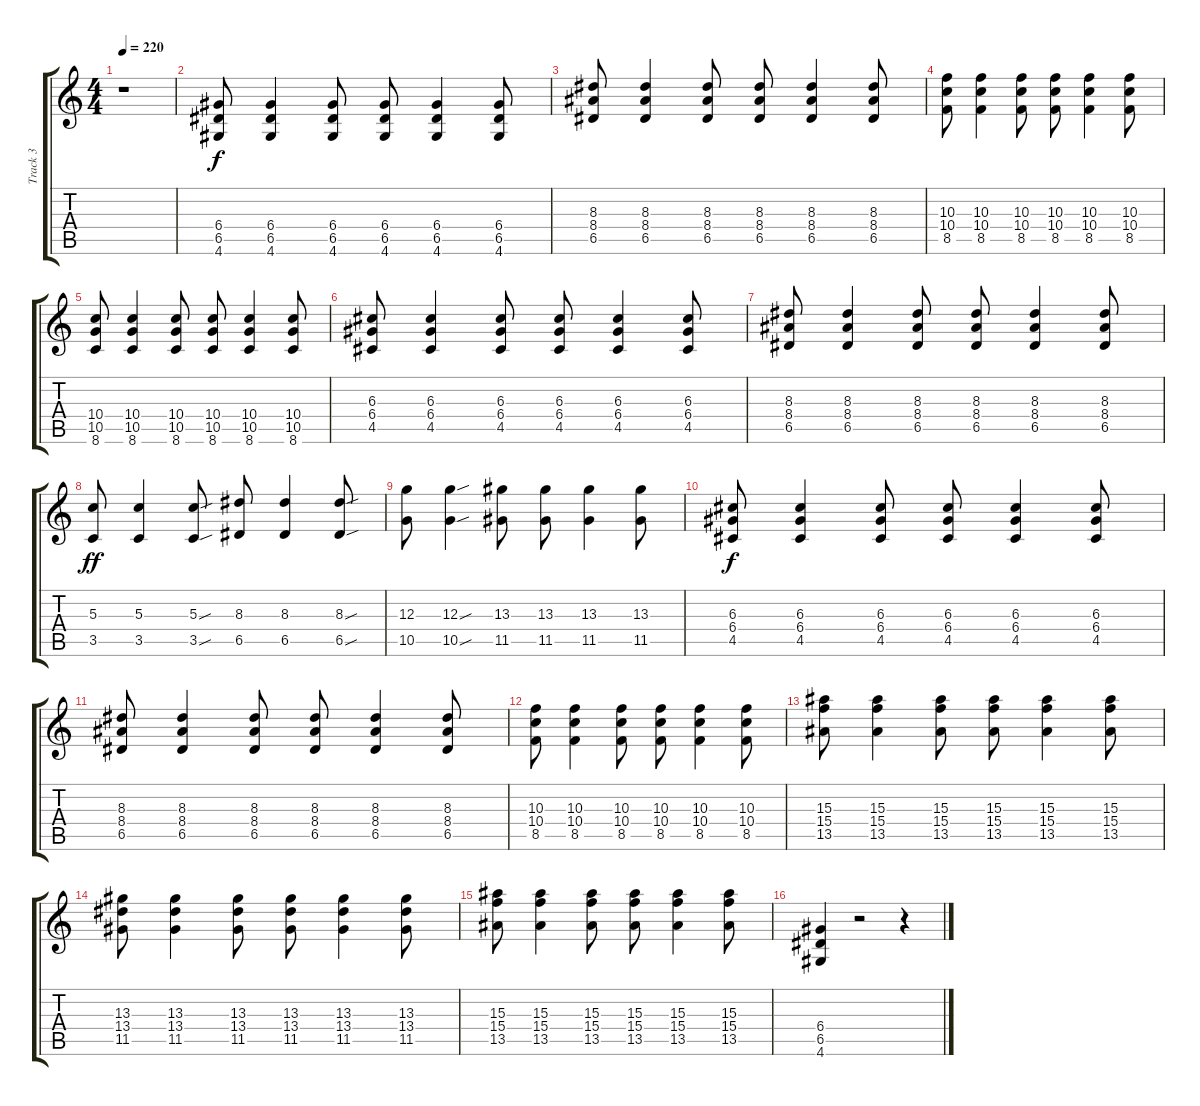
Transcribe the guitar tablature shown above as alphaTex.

\track ("Track 3" "Track 3") {instrument distortionguitar}
\staff {score tabs}
\tuning (E4 B3 G3 D3 A2 E2) {hide}
\ts (4 4)
\tempo 220
\clef g2
\ks c
r.1{dy f instrument distortionguitar} |
(6.4 6.5 4.6).8 (6.4 6.5 4.6).4 (6.4 6.5 4.6).8 (6.4 6.5 4.6).8 (6.4 6.5 4.6).4 (6.4 6.5 4.6).8 |
(8.3 8.4 6.5).8 (8.3 8.4 6.5).4 (8.3 8.4 6.5).8 (8.3 8.4 6.5).8 (8.3 8.4 6.5).4 (8.3 8.4 6.5).8 |
(10.3 10.4 8.5).8 (10.3 10.4 8.5).4 (10.3 10.4 8.5).8 (10.3 10.4 8.5).8 (10.3 10.4 8.5).4 (10.3 10.4 8.5).8 |
(10.4 10.5 8.6).8 (10.4 10.5 8.6).4 (10.4 10.5 8.6).8 (10.4 10.5 8.6).8 (10.4 10.5 8.6).4 (10.4 10.5 8.6).8 |
(6.3 6.4 4.5).8 (6.3 6.4 4.5).4 (6.3 6.4 4.5).8 (6.3 6.4 4.5).8 (6.3 6.4 4.5).4 (6.3 6.4 4.5).8 |
(8.3 8.4 6.5).8 (8.3 8.4 6.5).4 (8.3 8.4 6.5).8 (8.3 8.4 6.5).8 (8.3 8.4 6.5).4 (8.3 8.4 6.5).8 |
(5.3 3.5).8{dy ff} (5.3 3.5).4 (5.3{sou} 3.5{sou}).8 (8.3 6.5).8 (8.3 6.5).4 (8.3{sou} 6.5{sou}).8 |
(12.3 10.5).8 (12.3{sou} 10.5{sou}).4 (13.3 11.5).8 (13.3 11.5).8 (13.3 11.5).4 (13.3 11.5).8 |
(6.3 6.4 4.5).8{dy f} (6.3 6.4 4.5).4 (6.3 6.4 4.5).8 (6.3 6.4 4.5).8 (6.3 6.4 4.5).4 (6.3 6.4 4.5).8 |
(8.3 8.4 6.5).8 (8.3 8.4 6.5).4 (8.3 8.4 6.5).8 (8.3 8.4 6.5).8 (8.3 8.4 6.5).4 (8.3 8.4 6.5).8 |
(10.3 10.4 8.5).8 (10.3 10.4 8.5).4 (10.3 10.4 8.5).8 (10.3 10.4 8.5).8 (10.3 10.4 8.5).4 (10.3 10.4 8.5).8 |
(15.3 15.4 13.5).8 (15.3 15.4 13.5).4 (15.3 15.4 13.5).8 (15.3 15.4 13.5).8 (15.3 15.4 13.5).4 (15.3 15.4 13.5).8 |
(13.3 13.4 11.5).8 (13.3 13.4 11.5).4 (13.3 13.4 11.5).8 (13.3 13.4 11.5).8 (13.3 13.4 11.5).4 (13.3 13.4 11.5).8 |
(15.3 15.4 13.5).8 (15.3 15.4 13.5).4 (15.3 15.4 13.5).8 (15.3 15.4 13.5).8 (15.3 15.4 13.5).4 (15.3 15.4 13.5).8 |
(6.4 6.5 4.6).4 r.2 r.4
